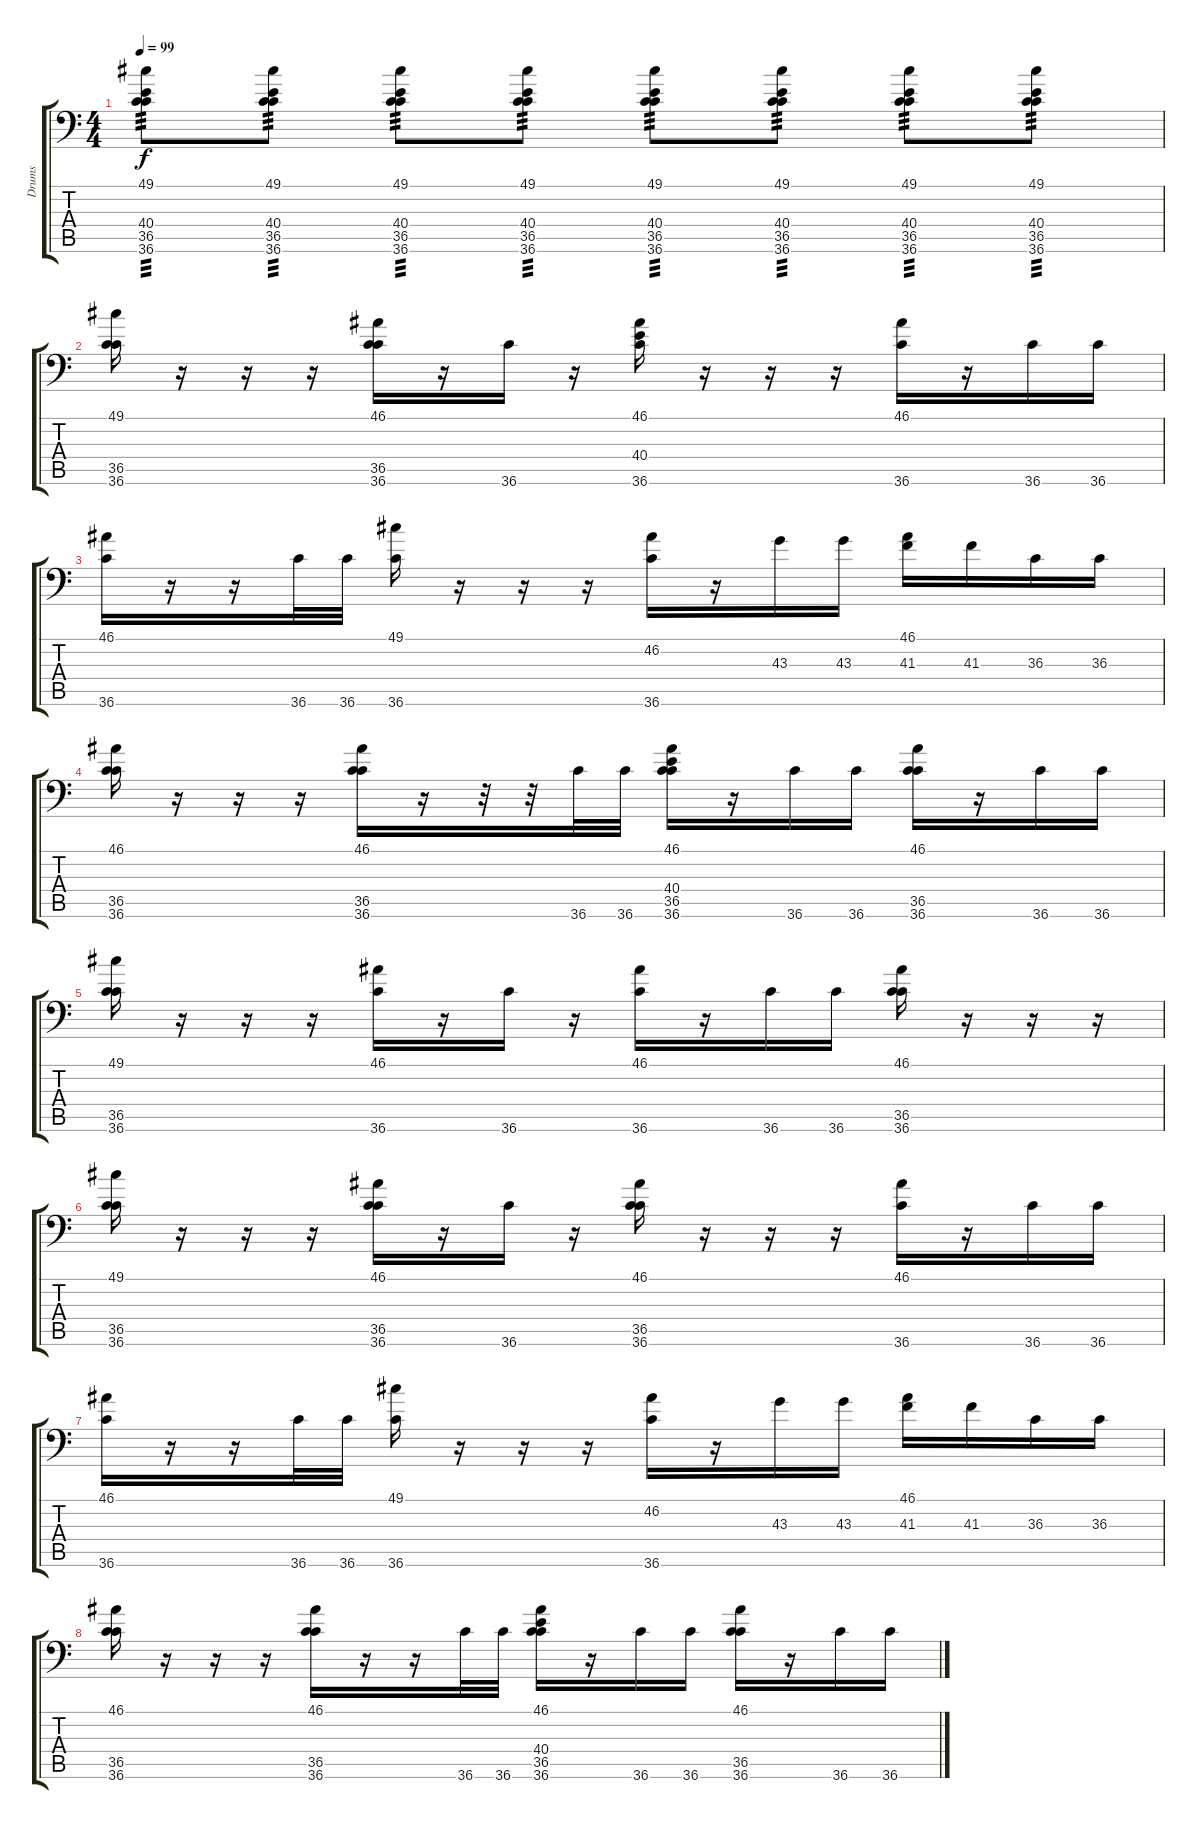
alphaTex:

\track ("Drums" "Drums") {instrument acousticgrandpiano}
\staff {score tabs}
\tuning (C-1 C-1 C-1 C-1 C-1 C-1) {hide}
\ts (4 4)
\tempo 99
\clef f4
\ks c
(49.1 40.4 36.5 36.6).8{tp 3 dy f} (49.1 40.4 36.5 36.6).8{tp 3} (49.1 40.4 36.5 36.6).8{tp 3} (49.1 40.4 36.5 36.6).8{tp 3} (49.1 40.4 36.5 36.6).8{tp 3} (49.1 40.4 36.5 36.6).8{tp 3} (49.1 40.4 36.5 36.6).8{tp 3} (49.1 40.4 36.5 36.6).8{tp 3} |
(49.1 36.5 36.6).16 r.16 r.16 r.16 (46.1 36.5 36.6).16 r.16 36.6.16 r.16 (46.1 40.4 36.6).16 r.16 r.16 r.16 (46.1 36.6).16 r.16 36.6.16 36.6.16 |
(46.1 36.6).16 r.16 r.16 36.6.32 36.6.32 (49.1 36.6).16 r.16 r.16 r.16 (46.2 36.6).16 r.16 43.3.16 43.3.16 (46.1 41.3).16 41.3.16 36.3.16 36.3.16 |
(46.1 36.5 36.6).16 r.16 r.16 r.16 (46.1 36.5 36.6).16 r.16 r.32 r.32 36.6.32 36.6.32 (46.1 40.4 36.5 36.6).16 r.16 36.6.16 36.6.16 (46.1 36.5 36.6).16 r.16 36.6.16 36.6.16 |
(49.1 36.5 36.6).16 r.16 r.16 r.16 (46.1 36.6).16 r.16 36.6.16 r.16 (46.1 36.6).16 r.16 36.6.16 36.6.16 (46.1 36.5 36.6).16 r.16 r.16 r.16 |
(49.1 36.5 36.6).16 r.16 r.16 r.16 (46.1 36.5 36.6).16 r.16 36.6.16 r.16 (46.1 36.5 36.6).16 r.16 r.16 r.16 (46.1 36.6).16 r.16 36.6.16 36.6.16 |
(46.1 36.6).16 r.16 r.16 36.6.32 36.6.32 (49.1 36.6).16 r.16 r.16 r.16 (46.2 36.6).16 r.16 43.3.16 43.3.16 (46.1 41.3).16 41.3.16 36.3.16 36.3.16 |
(46.1 36.5 36.6).16 r.16 r.16 r.16 (46.1 36.5 36.6).16 r.16 r.16 36.6.32 36.6.32 (46.1 40.4 36.5 36.6).16 r.16 36.6.16 36.6.16 (46.1 36.5 36.6).16 r.16 36.6.16 36.6.16
